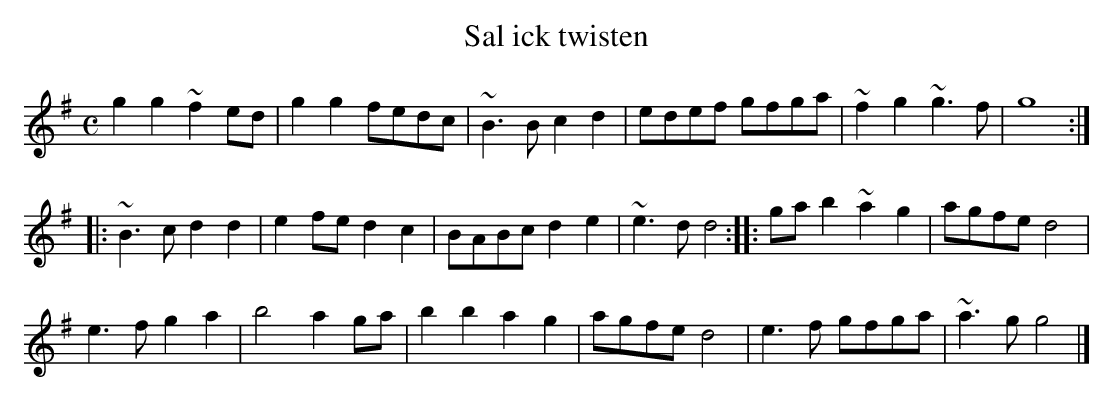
X:1
T:Sal ick twisten
M:C
K:Gmaj
g2g2~f2ed|g2g2fedc|~B3Bc2d2|edef gfga|~f2g2~g3f|g8:|
|:~B3cd2d2|e2fed2c2|BABcd2e2|~e3dd4:||:gab2~a2g2|agfed4|
e3fg2a2|b4a2ga|b2b2a2g2|agfed4|e3f gfga|~a3gg4|]
